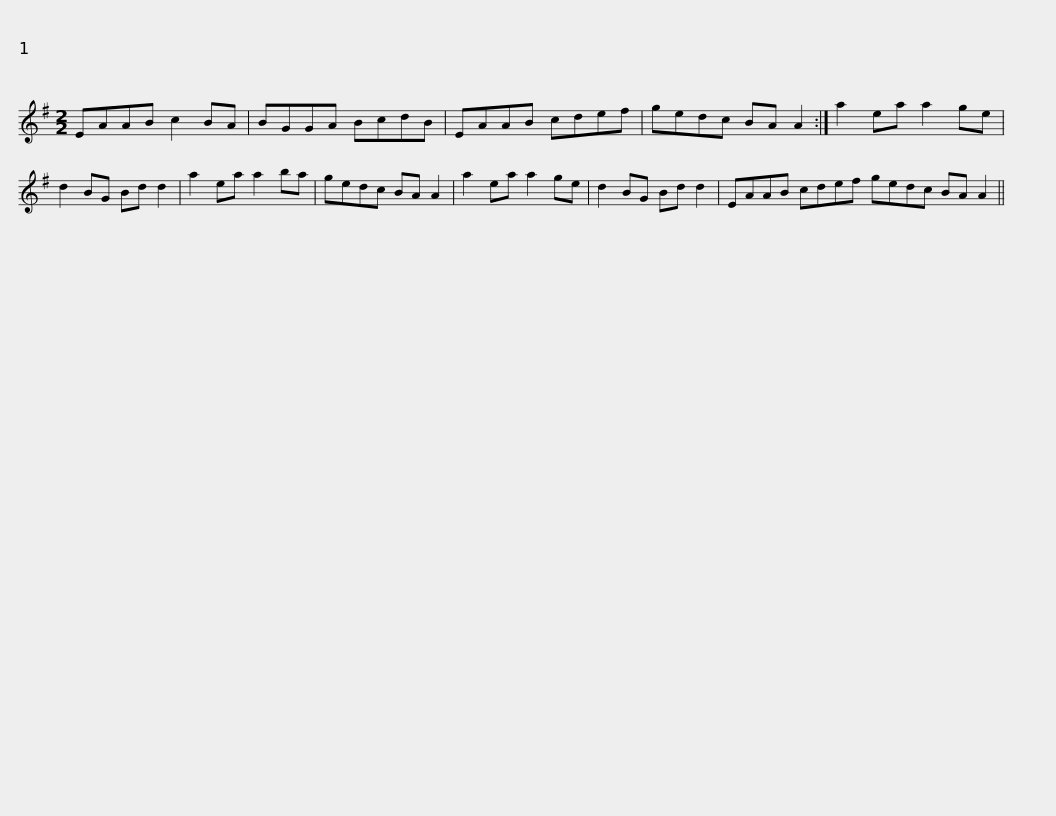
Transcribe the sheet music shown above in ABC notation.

X:1
L:1/8
M:2/2
I:linebreak $
K:G
V:1 treble
V:1
 EAAB c2 BA | BGGA BcdB | EAAB cdef | gedc BA A2 :| a2 ea a2 ge | %5
 d2 BG Bd d2 |$ a2 ea a2 ba | gedc BA A2 | a2 ea a2 ge | d2 BG Bd d2 | %10
 EAAB cdef gedc BA A2 || %11
